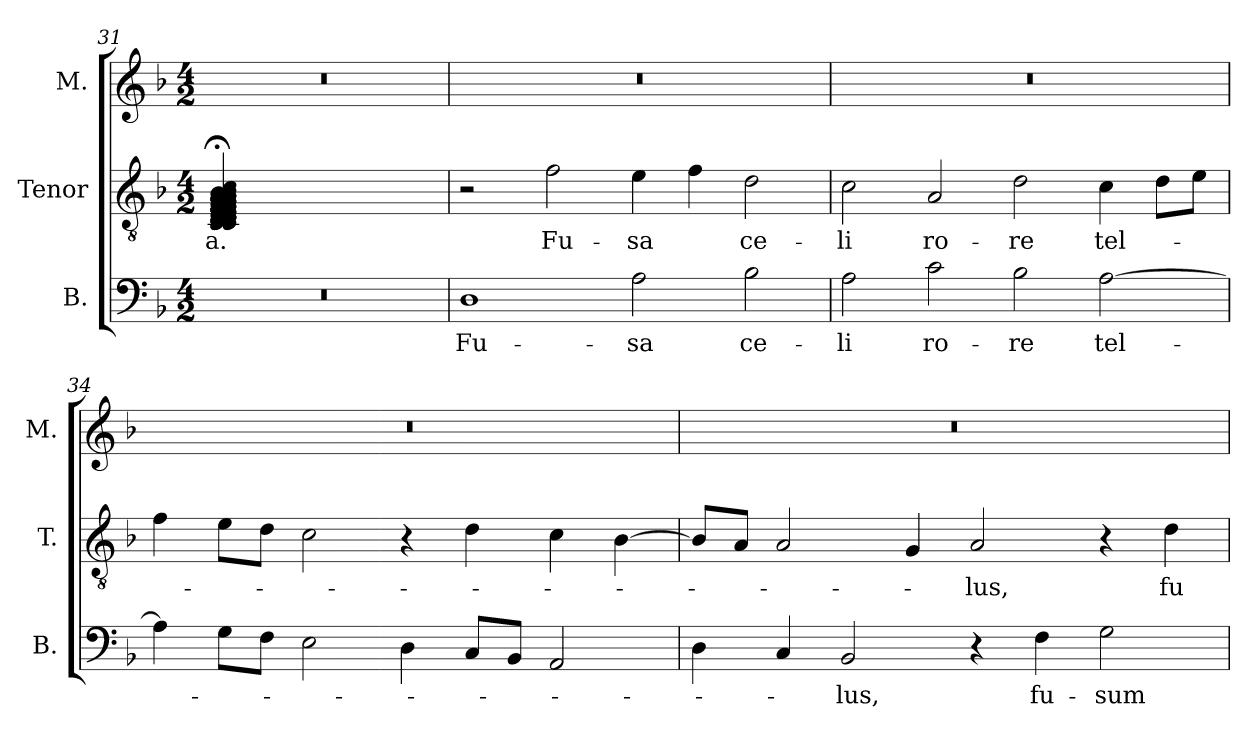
**kern	**text	**kern	**text	**kern
*part3	*part3	*part2	*part2	*part1
*staff3	*staff3	*staff2	*staff2	*staff1
*I"B.	*	*I"Tenor	*	*I"M.
*I'B.	*	*I'T.	*	*I'M.
!!LO:PB:g=z
*clefF4	*	*clefGv2	*	*clefG2
*k[b-]	*	*k[b-]	*	*k[b-]
*F:	*	*F:	*	*F:
*M4/2	*	*M4/2	*	*M4/2
=31	=31	=31	=31	=31
!	!	!	!LO:LY:b:cj	!
0r	.	(>(<4F/;< 4E/;< 4D/;< 4C/;< 4E/;< 4C/;< 4D/;< 4D/;< 4F/;< 4G/;< 4A/;< 4B-/;< 4G/;< 4A/;< 4B-/;< 4c/;< 4A/;< 4A/;< 4F/;< 4E/;< 4D/;< 4A/;< 4F/;< 4G/;< 4F/;< 4D/;< 4C/;< 4D/;<	-a.	0r
.	.	1..ryy	.	.
!!LO:LB:g=z
=32	=32	=32	=32	=32
!	!LO:LY:b:cj	!	!	!
1D	Fu-	2r	.	0r
!	!	!	!LO:LY:b:cj	!
.	.	2f\	Fu-	.
!	!LO:LY:b:cj	!	!LO:LY:b:cj	!
2A\	-sa	4e\	-sa	.
.	.	4f\	.	.
!	!LO:LY:b:cj	!	!LO:LY:b:cj	!
2B-\	ce-	2d\	ce-	.
=33	=33	=33	=33	=33
!	!LO:LY:b:cj	!	!LO:LY:b:cj	!
2A\	-li	2c\	-li	0r
!	!LO:LY:b:cj	!	!LO:LY:b:cj	!
2c\	ro-	2A/	ro-	.
!	!LO:LY:b:cj	!	!LO:LY:b:cj	!
2B-\	-re	2d\	-re	.
!	!LO:LY:b:cj	!	!LO:LY:b:cj	!
[>2A\	tel-	4c\	tel-	.
.	.	8d\L	.	.
.	.	8e\J	.	.
=34	=34	=34	=34	=34
4A\]	.	4f\	.	0r
8G\L	.	8e\L	.	.
8F\J	.	8d\J	.	.
2E\	.	2c\	.	.
4D\	.	4r	.	.
8C/L	.	4d\	.	.
8BB-/J	.	.	.	.
2AA/	.	4c\	.	.
.	.	[>4B-\	.	.
=35	=35	=35	=35	=35
4D\	.	8B-/L]	.	0r
.	.	8A/J	.	.
4C/	.	2A/	.	.
!	!LO:LY:b:cj	!	!	!
2BB-/	-lus,	.	.	.
.	.	4G/	.	.
!	!	!	!LO:LY:b:cj	!
4r	.	2A/	-lus,	.
!	!LO:LY:b	!	!	!
4F\	fu-	.	.	.
!	!LO:LY:b:cj	!	!	!
2G\	-sum	4r	.	.
!	!	!	!LO:LY:b:cj	!
.	.	4d\	fu-	.
=	=	=	=	=
*-	*-	*-	*-	*-
